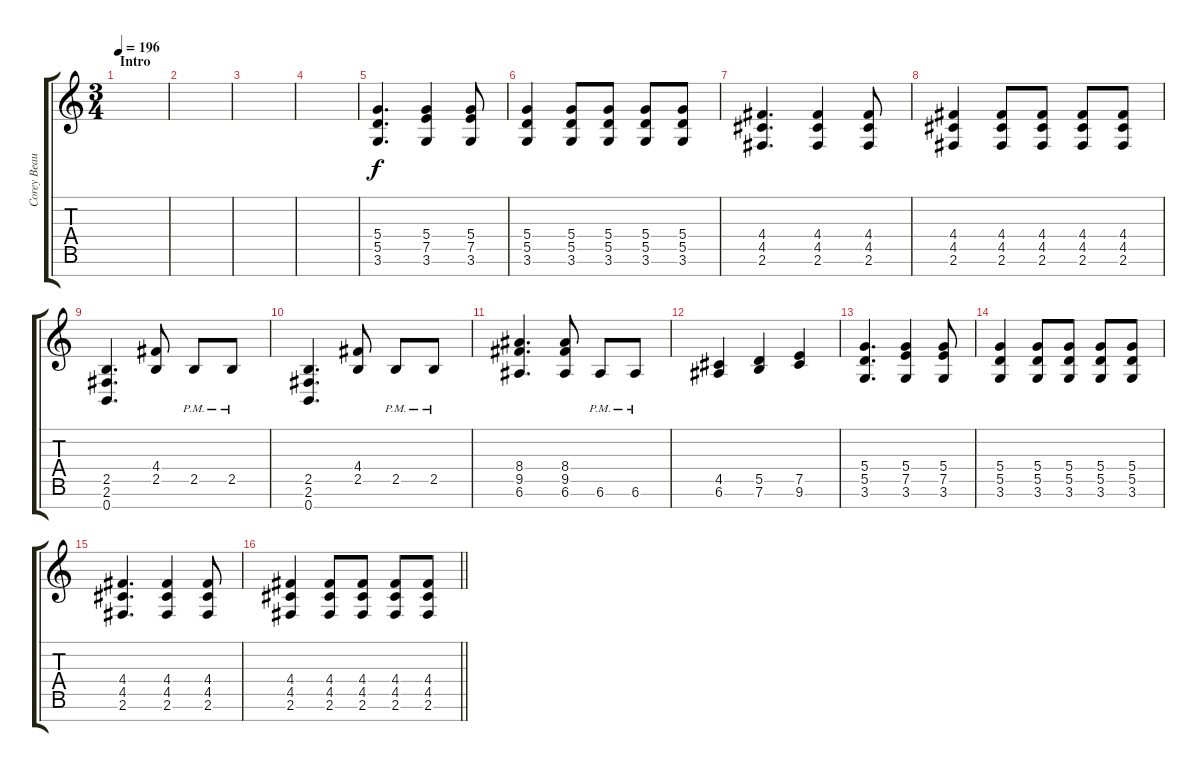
\track ("Corey Beaulieu" "Corey Beau") {instrument distortionguitar}
\staff {score tabs}
\tuning (E4 B3 G3 D3 A2 E2 B1) {hide}
\ts (3 4)
\section ("" "Intro")
\tempo 196
\clef g2
\ks c
|
|
|
|
(5.4 5.5 3.6).4{d} (5.4 7.5 3.6).4 (5.4 7.5 3.6).8 |
(5.4 5.5 3.6).4 (5.4 5.5 3.6).8 (5.4 5.5 3.6).8 (5.4 5.5 3.6).8 (5.4 5.5 3.6).8 |
(4.4 4.5 2.6).4{d} (4.4 4.5 2.6).4 (4.4 4.5 2.6).8 |
(4.4 4.5 2.6).4 (4.4 4.5 2.6).8 (4.4 4.5 2.6).8 (4.4 4.5 2.6).8 (4.4 4.5 2.6).8 |
(2.5 2.6 0.7).4{d} (4.4 2.5).8 2.5{pm}.8 2.5{pm}.8 |
(2.5 2.6 0.7).4{d} (4.4 2.5).8 2.5{pm}.8 2.5{pm}.8 |
(8.4 9.5 6.6).4{d} (8.4 9.5 6.6).8 6.6{pm}.8 6.6{pm}.8 |
(4.5 6.6).4 (5.5 7.6).4 (7.5 9.6).4 |
(5.4 5.5 3.6).4{d} (5.4 7.5 3.6).4 (5.4 7.5 3.6).8 |
(5.4 5.5 3.6).4 (5.4 5.5 3.6).8 (5.4 5.5 3.6).8 (5.4 5.5 3.6).8 (5.4 5.5 3.6).8 |
(4.4 4.5 2.6).4{d} (4.4 4.5 2.6).4 (4.4 4.5 2.6).8 |
\barLineRight lightlight
(4.4 4.5 2.6).4 (4.4 4.5 2.6).8 (4.4 4.5 2.6).8 (4.4 4.5 2.6).8 (4.4 4.5 2.6).8
